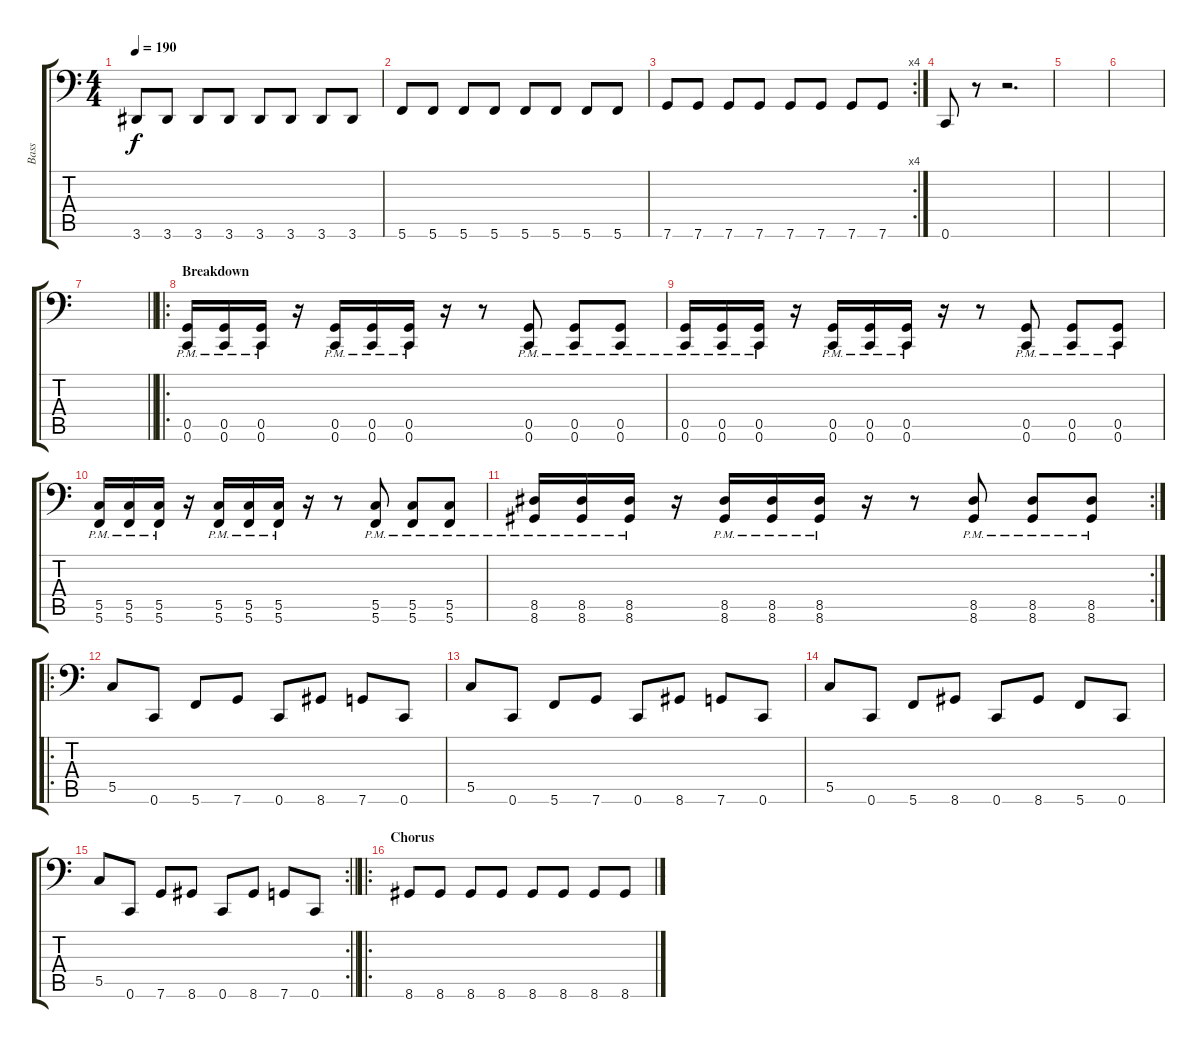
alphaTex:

\track ("Bass" "Bass") {instrument electricbasspick}
\staff {score tabs}
\tuning (D3 A2 F2 C2 G1 C1) {hide}
\ts (4 4)
\tempo 190
\clef f4
\ks c
3.6.8{dy f} 3.6.8 3.6.8 3.6.8 3.6.8 3.6.8 3.6.8 3.6.8 |
5.6.8 5.6.8 5.6.8 5.6.8 5.6.8 5.6.8 5.6.8 5.6.8 |
\rc 4
7.6.8 7.6.8 7.6.8 7.6.8 7.6.8 7.6.8 7.6.8 7.6.8 |
0.6.8 r.8 r.2{d} |
|
|
\barLineRight lightlight
|
\ro
\section ("" "Breakdown")
(0.5{pm} 0.6{pm}).16 (0.5{pm} 0.6{pm}).16 (0.5{pm} 0.6{pm}).16 r.16 (0.5{pm} 0.6{pm}).16 (0.5{pm} 0.6{pm}).16 (0.5{pm} 0.6{pm}).16 r.16 r.8 (0.5{pm} 0.6{pm}).8 (0.5{pm} 0.6{pm}).8 (0.5{pm} 0.6{pm}).8 |
(0.5{pm} 0.6{pm}).16 (0.5{pm} 0.6{pm}).16 (0.5{pm} 0.6{pm}).16 r.16 (0.5{pm} 0.6{pm}).16 (0.5{pm} 0.6{pm}).16 (0.5{pm} 0.6{pm}).16 r.16 r.8 (0.5{pm} 0.6{pm}).8 (0.5{pm} 0.6{pm}).8 (0.5{pm} 0.6{pm}).8 |
(5.5{pm} 5.6{pm}).16 (5.5{pm} 5.6{pm}).16 (5.5{pm} 5.6{pm}).16 r.16 (5.5{pm} 5.6{pm}).16 (5.5{pm} 5.6{pm}).16 (5.5{pm} 5.6{pm}).16 r.16 r.8 (5.5{pm} 5.6{pm}).8 (5.5{pm} 5.6{pm}).8 (5.5{pm} 5.6{pm}).8 |
\rc 2
(8.5{pm} 8.6{pm}).16 (8.5{pm} 8.6{pm}).16 (8.5{pm} 8.6{pm}).16 r.16 (8.5{pm} 8.6{pm}).16 (8.5{pm} 8.6{pm}).16 (8.5{pm} 8.6{pm}).16 r.16 r.8 (8.5{pm} 8.6{pm}).8 (8.5{pm} 8.6{pm}).8 (8.5{pm} 8.6{pm}).8 |
\ro
5.5.8 0.6.8 5.6.8 7.6.8 0.6.8 8.6.8 7.6.8 0.6.8 |
5.5.8 0.6.8 5.6.8 7.6.8 0.6.8 8.6.8 7.6.8 0.6.8 |
5.5.8 0.6.8 5.6.8 8.6.8 0.6.8 8.6.8 5.6.8 0.6.8 |
\rc 2
\barLineRight lightlight
5.5.8 0.6.8 7.6.8 8.6.8 0.6.8 8.6.8 7.6.8 0.6.8 |
\ro
\section ("" "Chorus")
8.6.8 8.6.8 8.6.8 8.6.8 8.6.8 8.6.8 8.6.8 8.6.8
